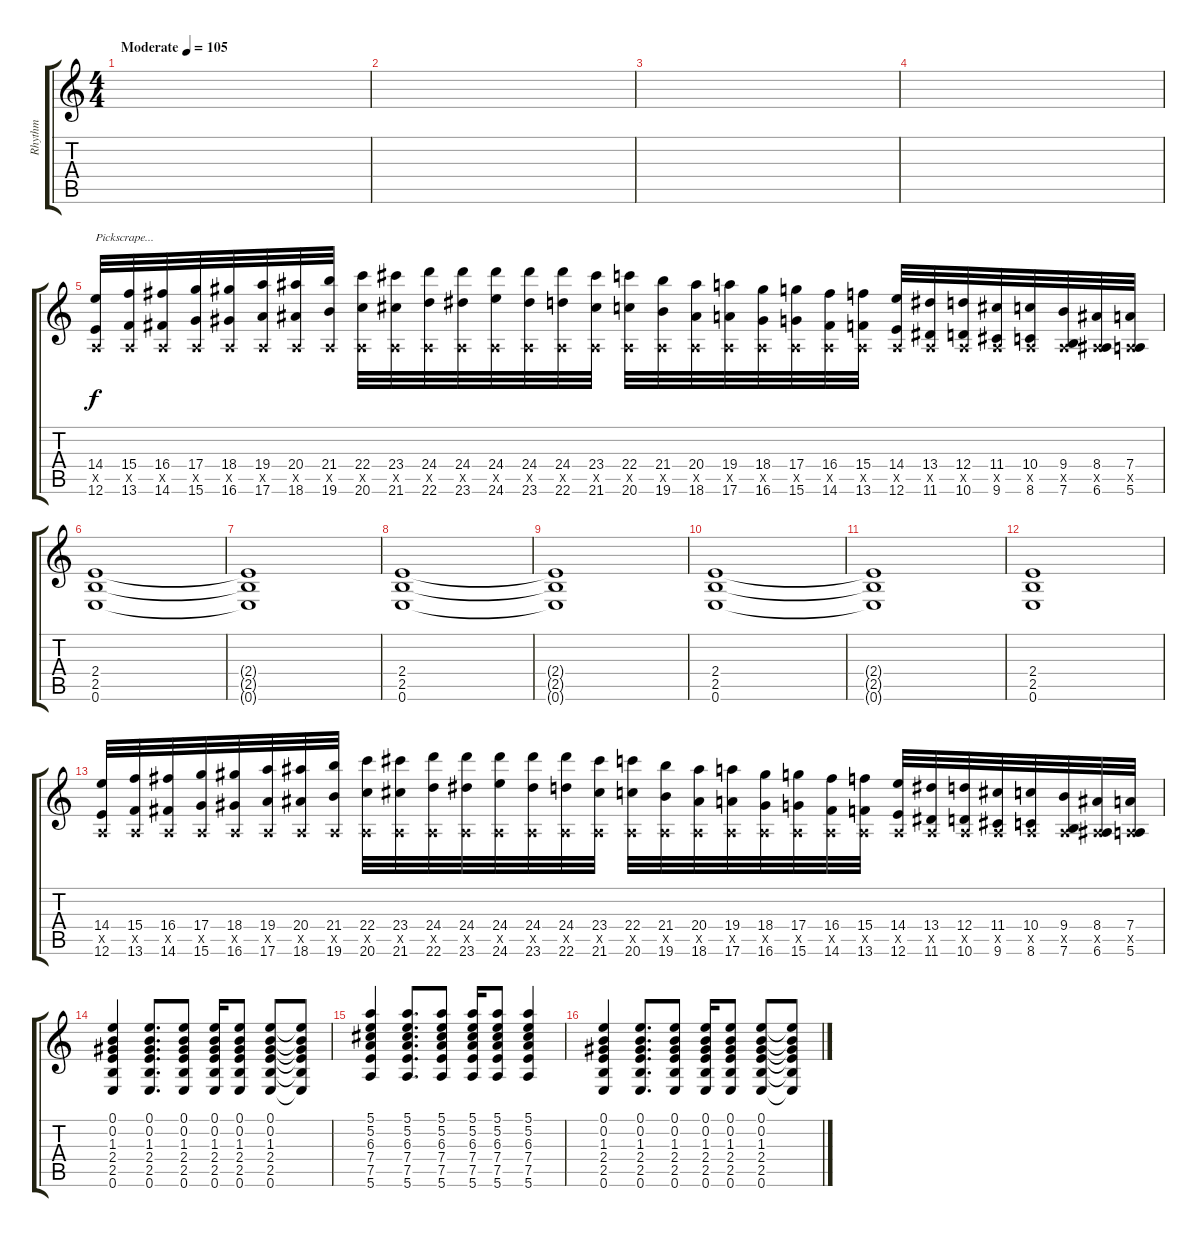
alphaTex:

\track ("Rhythm" "Rhythm") {instrument overdrivenguitar}
\staff {score tabs}
\tuning (E4 B3 G3 D3 A2 E2) {hide}
\ts (4 4)
\tempo (105 "Moderate")
\clef g2
\ks c
|
|
|
|
(14.4 0.5{x} 12.6).32{txt "Pickscrape..."} (15.4 0.5{x} 13.6).32 (16.4 0.5{x} 14.6).32 (17.4 0.5{x} 15.6).32 (18.4 0.5{x} 16.6).32 (19.4 0.5{x} 17.6).32 (20.4 0.5{x} 18.6).32 (21.4 0.5{x} 19.6).32 (22.4 0.5{x} 20.6).32 (23.4 0.5{x} 21.6).32 (24.4 0.5{x} 22.6).32 (24.4 0.5{x} 23.6).32 (24.4 0.5{x} 24.6).32 (24.4 0.5{x} 23.6).32 (24.4 0.5{x} 22.6).32 (23.4 0.5{x} 21.6).32 (22.4 0.5{x} 20.6).32 (21.4 0.5{x} 19.6).32 (20.4 0.5{x} 18.6).32 (19.4 0.5{x} 17.6).32 (18.4 0.5{x} 16.6).32 (17.4 0.5{x} 15.6).32 (16.4 0.5{x} 14.6).32 (15.4 0.5{x} 13.6).32 (14.4 0.5{x} 12.6).32 (13.4 0.5{x} 11.6).32 (12.4 0.5{x} 10.6).32 (11.4 0.5{x} 9.6).32 (10.4 0.5{x} 8.6).32 (9.4 0.5{x} 7.6).32 (8.4 0.5{x} 6.6).32 (7.4 0.5{x} 5.6).32 |
(2.4 2.5 0.6).1 |
(2.4{t} 2.5{t} 0.6{t}).1 |
(2.4 2.5 0.6).1 |
(2.4{t} 2.5{t} 0.6{t}).1 |
(2.4 2.5 0.6).1 |
(2.4{t} 2.5{t} 0.6{t}).1 |
(2.4 2.5 0.6).1 |
(14.4 0.5{x} 12.6).32 (15.4 0.5{x} 13.6).32 (16.4 0.5{x} 14.6).32 (17.4 0.5{x} 15.6).32 (18.4 0.5{x} 16.6).32 (19.4 0.5{x} 17.6).32 (20.4 0.5{x} 18.6).32 (21.4 0.5{x} 19.6).32 (22.4 0.5{x} 20.6).32 (23.4 0.5{x} 21.6).32 (24.4 0.5{x} 22.6).32 (24.4 0.5{x} 23.6).32 (24.4 0.5{x} 24.6).32 (24.4 0.5{x} 23.6).32 (24.4 0.5{x} 22.6).32 (23.4 0.5{x} 21.6).32 (22.4 0.5{x} 20.6).32 (21.4 0.5{x} 19.6).32 (20.4 0.5{x} 18.6).32 (19.4 0.5{x} 17.6).32 (18.4 0.5{x} 16.6).32 (17.4 0.5{x} 15.6).32 (16.4 0.5{x} 14.6).32 (15.4 0.5{x} 13.6).32 (14.4 0.5{x} 12.6).32 (13.4 0.5{x} 11.6).32 (12.4 0.5{x} 10.6).32 (11.4 0.5{x} 9.6).32 (10.4 0.5{x} 8.6).32 (9.4 0.5{x} 7.6).32 (8.4 0.5{x} 6.6).32 (7.4 0.5{x} 5.6).32 |
(0.1 0.2 1.3 2.4 2.5 0.6).4{volume 10} (0.1 0.2 1.3 2.4 2.5 0.6).8{d} (0.1 0.2 1.3 2.4 2.5 0.6).8 (0.1 0.2 1.3 2.4 2.5 0.6).16 (0.1 0.2 1.3 2.4 2.5 0.6).8 (0.1 0.2 1.3 2.4 2.5 0.6).8 (0.1{t} 0.2{t} 1.3{t} 2.4{t} 2.5{t} 0.6{t}).8 |
(5.1 5.2 6.3 7.4 7.5 5.6).4 (5.1 5.2 6.3 7.4 7.5 5.6).8{d} (5.1 5.2 6.3 7.4 7.5 5.6).8 (5.1 5.2 6.3 7.4 7.5 5.6).16 (5.1 5.2 6.3 7.4 7.5 5.6).8 (5.1 5.2 6.3 7.4 7.5 5.6).4 |
(0.1 0.2 1.3 2.4 2.5 0.6).4 (0.1 0.2 1.3 2.4 2.5 0.6).8{d} (0.1 0.2 1.3 2.4 2.5 0.6).8 (0.1 0.2 1.3 2.4 2.5 0.6).16 (0.1 0.2 1.3 2.4 2.5 0.6).8 (0.1 0.2 1.3 2.4 2.5 0.6).8 (0.1{t} 0.2{t} 1.3{t} 2.4{t} 2.5{t} 0.6{t}).8
